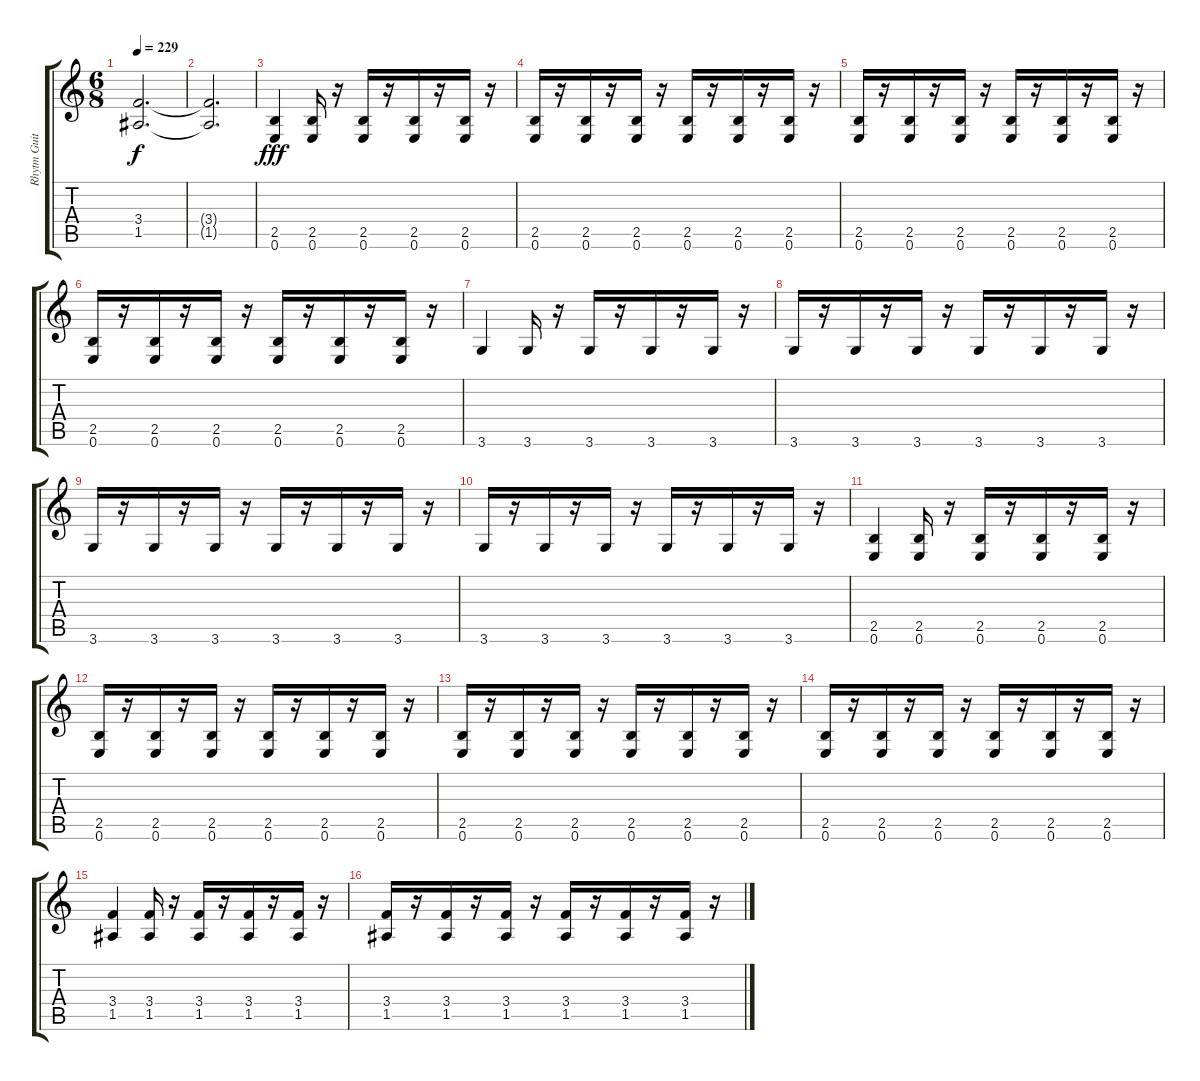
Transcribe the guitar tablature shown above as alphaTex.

\track ("Rhytm Guitar1" "Rhytm Guit") {instrument overdrivenguitar}
\staff {score tabs}
\tuning (E4 B3 G3 D3 A2 E2) {hide}
\ts (6 8)
\tempo 229
\clef g2
\ks c
(3.4{t} 1.5{t}).2{d dy f} |
(3.4{t} 1.5{t}).2{d} |
(2.5 0.6).4{dy fff} (2.5 0.6).16 r.16 (2.5 0.6).16 r.16 (2.5 0.6).16 r.16 (2.5 0.6).16 r.16 |
(2.5 0.6).16 r.16 (2.5 0.6).16 r.16 (2.5 0.6).16 r.16 (2.5 0.6).16 r.16 (2.5 0.6).16 r.16 (2.5 0.6).16 r.16 |
(2.5 0.6).16 r.16 (2.5 0.6).16 r.16 (2.5 0.6).16 r.16 (2.5 0.6).16 r.16 (2.5 0.6).16 r.16 (2.5 0.6).16 r.16 |
(2.5 0.6).16 r.16 (2.5 0.6).16 r.16 (2.5 0.6).16 r.16 (2.5 0.6).16 r.16 (2.5 0.6).16 r.16 (2.5 0.6).16 r.16 |
3.6.4 3.6.16 r.16 3.6.16 r.16 3.6.16 r.16 3.6.16 r.16 |
3.6.16 r.16 3.6.16 r.16 3.6.16 r.16 3.6.16 r.16 3.6.16 r.16 3.6.16 r.16 |
3.6.16 r.16 3.6.16 r.16 3.6.16 r.16 3.6.16 r.16 3.6.16 r.16 3.6.16 r.16 |
3.6.16 r.16 3.6.16 r.16 3.6.16 r.16 3.6.16 r.16 3.6.16 r.16 3.6.16 r.16 |
(2.5 0.6).4 (2.5 0.6).16 r.16 (2.5 0.6).16 r.16 (2.5 0.6).16 r.16 (2.5 0.6).16 r.16 |
(2.5 0.6).16 r.16 (2.5 0.6).16 r.16 (2.5 0.6).16 r.16 (2.5 0.6).16 r.16 (2.5 0.6).16 r.16 (2.5 0.6).16 r.16 |
(2.5 0.6).16 r.16 (2.5 0.6).16 r.16 (2.5 0.6).16 r.16 (2.5 0.6).16 r.16 (2.5 0.6).16 r.16 (2.5 0.6).16 r.16 |
(2.5 0.6).16 r.16 (2.5 0.6).16 r.16 (2.5 0.6).16 r.16 (2.5 0.6).16 r.16 (2.5 0.6).16 r.16 (2.5 0.6).16 r.16 |
(3.4 1.5).4 (3.4 1.5).16 r.16 (3.4 1.5).16 r.16 (3.4 1.5).16 r.16 (3.4 1.5).16 r.16 |
(3.4 1.5).16 r.16 (3.4 1.5).16 r.16 (3.4 1.5).16 r.16 (3.4 1.5).16 r.16 (3.4 1.5).16 r.16 (3.4 1.5).16 r.16
